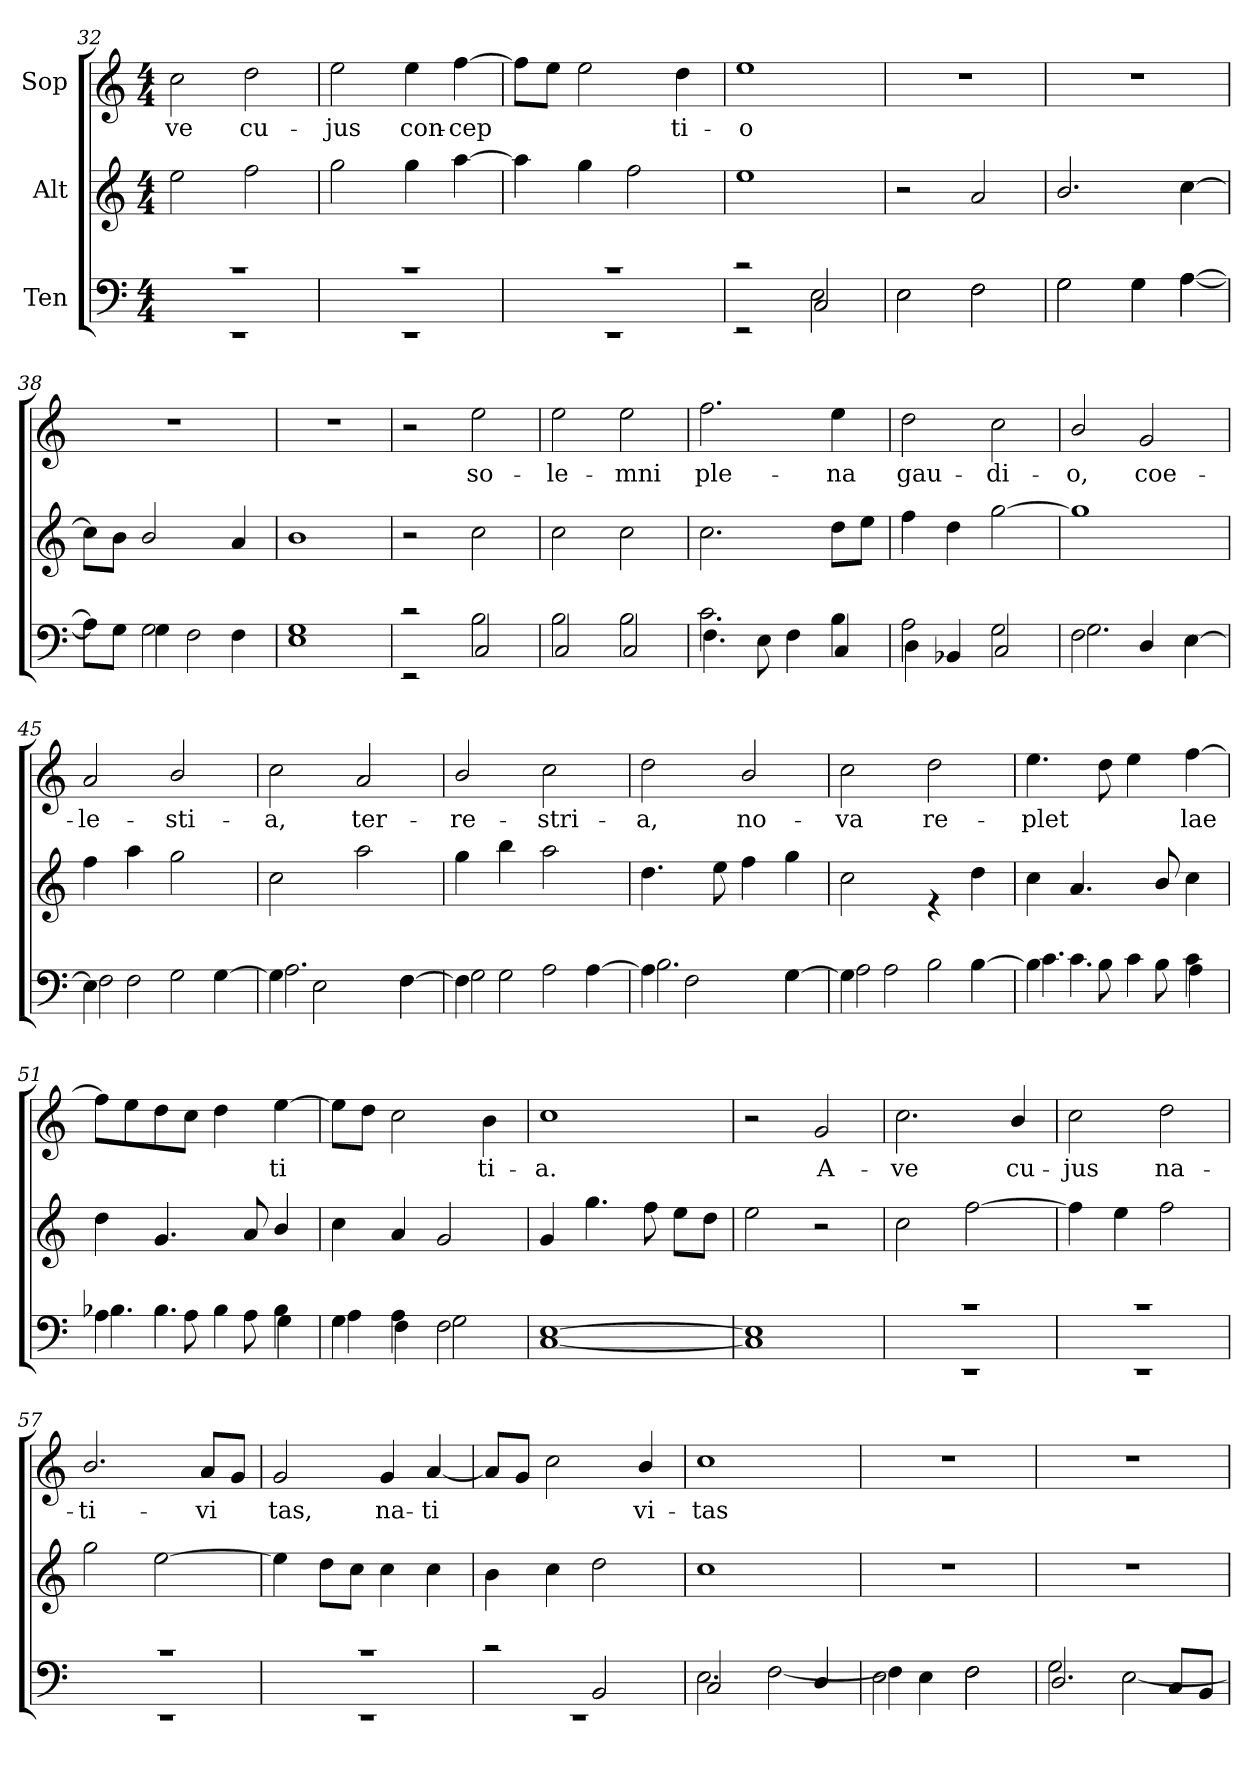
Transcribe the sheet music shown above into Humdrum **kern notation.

**kern	**kern	**kern	**text
*part3	*part2	*part1	*part1
*staff3	*staff2	*staff1	*staff1
*I"Ten	*I"Alt	*I"Sop	*
*clefF4	*clefG2	*clefG2	*
*k[]	*k[]	*k[]	*
*C:	*C:	*C:	*
*M4/4	*M4/4	*M4/4	*
=32	=32	=32	=32
*^	*	*	*
!	!	!	!	!LO:LY:b
1rc	1rEE	2ee\	2cc\	-ve
!	!	!	!	!LO:LY:b
.	.	2ff\	2dd\	cu-
=33	=33	=33	=33	=33
!	!	!	!	!LO:LY:b
1rc	1rEE	2gg\	2ee\	-jus
!	!	!	!	!LO:LY:b
.	.	4gg\	4ee\	con-
!	!	!	!	!LO:LY:b
.	.	[>4aa\	[>4ff\	-cep
=34	=34	=34	=34	=34
1rc	1rEE	4aa\]	8ff\L]	.
.	.	.	8ee\J	.
.	.	4gg\	2ee\	.
.	.	2ff\	.	.
!	!	!	!	!LO:LY:b
.	.	.	4dd\	ti-
=35	=35	=35	=35	=35
!	!	!	!	!LO:LY:b
2rc	2rEE	1ee	1ee	-o
2E\	2C/	.	.	.
=36	=36	=36	=36	=36
2E\	2E\	2r	1r	.
2F\	2F\	2a/	.	.
!!LO:LB:g=z
=37	=37	=37	=37	=37
2G\	2G\	2.b/	1r	.
4G\	4G\	.	.	.
[>4A\	[>4A\	[>4cc\	.	.
=38	=38	=38	=38	=38
8A\L]	4A\]	8cc\L]	1r	.
8G\J	.	8b\J	.	.
2G\	4G\	2b/	.	.
.	2F\	.	.	.
4F\	.	4a/	.	.
=39	=39	=39	=39	=39
1G	1E	1b	1r	.
=40	=40	=40	=40	=40
2rc	2rEE	2r	2r	.
!	!	!	!	!LO:LY:b
2B\	2C/	2cc\	2ee\	so-
=41	=41	=41	=41	=41
!	!	!	!	!LO:LY:b
2B\	2C/	2cc\	2ee\	-le-
!	!	!	!	!LO:LY:b
2B\	2C/	2cc\	2ee\	-mni
=42	=42	=42	=42	=42
!	!	!	!	!LO:LY:b
2.c\	4.F\	2.cc\	2.ff\	ple-
.	8E\	.	.	.
.	4F\	.	.	.
!	!	!	!	!LO:LY:b
4B\	4C/	8dd\L	4ee\	-na
.	.	8ee\J	.	.
!!LO:PB:g=z
=43	=43	=43	=43	=43
!	!	!	!	!LO:LY:b
2A\	4D\	4ff\	2dd\	gau-
.	4BB-X/	4dd\	.	.
!	!	!	!	!LO:LY:b
2G\	2C/	[>2gg\	2cc\	-di-
=44	=44	=44	=44	=44
!	!	!	!	!LO:LY:b
2F\	2.G\	1gg]	2b/	-o,
!	!	!	!	!LO:LY:b
4D/	.	.	2g/	coe-
[>4E\	4E\	.	.	.
=45	=45	=45	=45	=45
!	!	!	!	!LO:LY:b
4E\]	2F\	4ff\	2a/	-le-
2F\	.	4aa\	.	.
!	!	!	!	!LO:LY:b
.	2G\	2gg\	2b/	-sti-
[>4G\	.	.	.	.
=46	=46	=46	=46	=46
!	!	!	!	!LO:LY:b
4G\]	2.A\	2cc\	2cc\	-a,
2E\	.	.	.	.
!	!	!	!	!LO:LY:b
.	.	2aa\	2a/	ter-
[>4F\	4F\	.	.	.
=47	=47	=47	=47	=47
!	!	!	!	!LO:LY:b
4F\]	2G\	4gg\	2b/	-re-
2G\	.	4bb\	.	.
!	!	!	!	!LO:LY:b
.	2A\	2aa\	2cc\	-stri-
[>4A\	.	.	.	.
=48	=48	=48	=48	=48
!	!	!	!	!LO:LY:b
4A\]	2.B\	4.dd\	2dd\	-a,
2F\	.	.	.	.
.	.	8ee\	.	.
!	!	!	!	!LO:LY:b
.	.	4ff\	2b/	no-
[>4G\	4G\	4gg\	.	.
!!LO:LB:g=z
=49	=49	=49	=49	=49
!	!	!	!	!LO:LY:b
4G\]	2A\	2cc\	2cc\	-va
2A\	.	.	.	.
!	!	!	!	!LO:LY:b
.	2B\	4re	2dd\	re-
[>4B\	.	4dd\	.	.
=50	=50	=50	=50	=50
!	!	!	!	!LO:LY:b
4B\]	4.c\	4cc\	4.ee\	-plet
4.c\	.	4.a/	.	.
.	8B\	.	8dd\	.
.	4c\	.	4ee\	.
8B\	.	8b/	.	.
!	!	!	!	!LO:LY:b
4c\	4A\	4cc\	[>4ff\	lae
=51	=51	=51	=51	=51
4A\	4.B-X\	4dd\	8ff\L]	.
.	.	.	8ee\	.
4.B-\	.	4.g/	8dd\	.
.	8A\	.	8cc\J	.
.	4B-\	.	4dd\	.
8A\	.	8a/	.	.
!	!	!	!	!LO:LY:b
4B-\	4G\	4b/	[>4ee\	ti
=52	=52	=52	=52	=52
4G\	4A\	4cc\	8ee\L]	.
.	.	.	8dd\J	.
4A\	4F\	4a/	2cc\	.
2F\	2G\	2g/	.	.
!	!	!	!	!LO:LY:b
.	.	.	4b\	ti-
=53	=53	=53	=53	=53
!	!	!	!	!LO:LY:b
[>1E	[<1C	4g/	1cc	-a.
.	.	4.gg\	.	.
.	.	8ff\	.	.
.	.	8ee\L	.	.
.	.	8dd\J	.	.
!!LO:LB:g=z
=54	=54	=54	=54	=54
1E]	1C]	2ee\	2r	.
!	!	!	!	!LO:LY:b
.	.	2r	2g/	A-
=55	=55	=55	=55	=55
!	!	!	!	!LO:LY:b
1rc	1rEE	2cc\	2.cc\	-ve
.	.	[>2ff\	.	.
!	!	!	!	!LO:LY:b
.	.	.	4b/	cu-
=56	=56	=56	=56	=56
!	!	!	!	!LO:LY:b
1rc	1rEE	4ff\]	2cc\	-jus
.	.	4ee\	.	.
!	!	!	!	!LO:LY:b
.	.	2ff\	2dd\	na-
=57	=57	=57	=57	=57
!	!	!	!	!LO:LY:b
1rc	1rEE	2gg\	2.b/	-ti-
.	.	[>2ee\	.	.
!	!	!	!	!LO:LY:b
.	.	.	8a/L	-vi
.	.	.	8g/J	.
=58	=58	=58	=58	=58
!	!	!	!	!LO:LY:b
1rc	1rEE	4ee\]	2g/	tas,
.	.	8dd\L	.	.
.	.	8cc\J	.	.
!	!	!	!	!LO:LY:b
.	.	4cc\	4g/	na-
!	!	!	!	!LO:LY:b
.	.	4cc\	[<4a/	-ti
=59	=59	=59	=59	=59
2rc	1rEE	4b\	8a/L]	.
.	.	.	8g/J	.
.	.	4cc\	2cc\	.
2BB/	.	2dd\	.	.
!	!	!	!	!LO:LY:b
.	.	.	4b/	vi-
!!LO:LB:g=z
=60	=60	=60	=60	=60
!	!	!	!	!LO:LY:b
2.E\	2C/	1cc	1cc	-tas
.	[>2F\	.	.	.
4D/	.	.	.	.
=61	=61	=61	=61	=61
2E\	4F\]	1r	1r	.
.	4E\	.	.	.
2F\	2F\	.	.	.
=62	=62	=62	=62	=62
2.D/	2G\	1r	1r	.
.	[>2E\	.	.	.
8C/L	.	.	.	.
8BB/J	.	.	.	.
*v	*v	*	*	*
=	=	=	=
*-	*-	*-	*-
